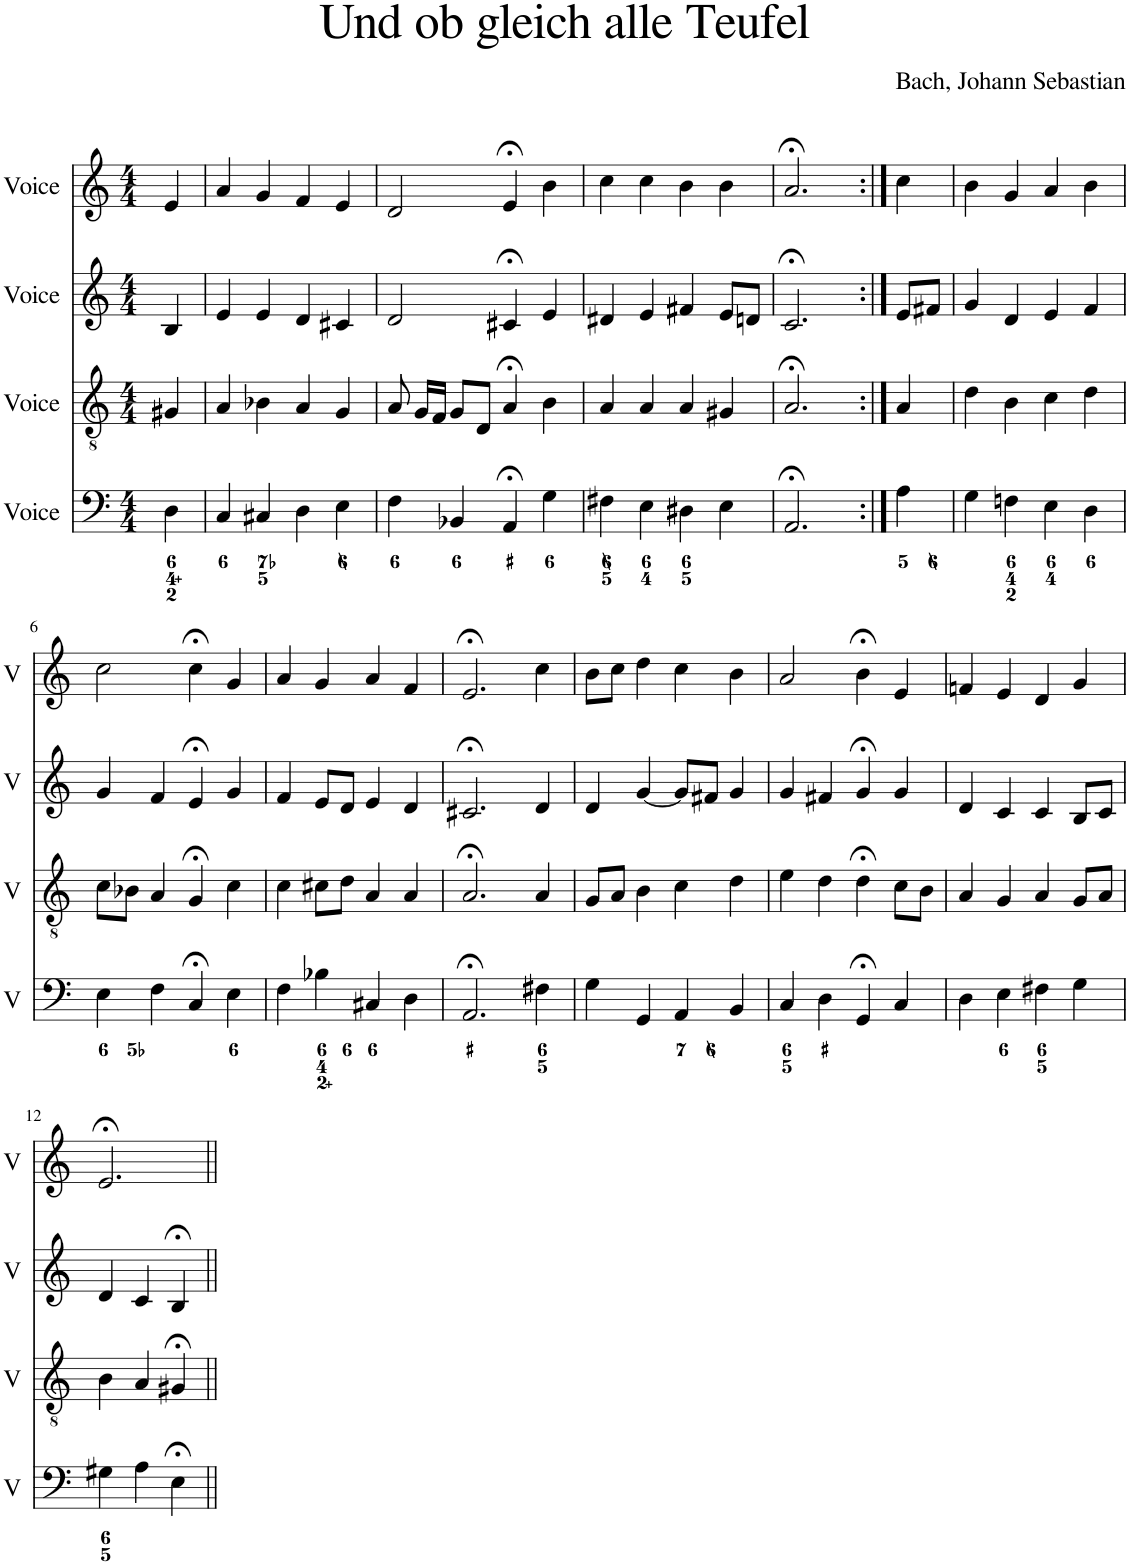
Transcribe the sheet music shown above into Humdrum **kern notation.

**kern	**kern	**kern	**kern
*part4	*part3	*part2	*part1
*staff4	*staff3	*staff2	*staff1
*I"Voice	*I"Voice	*I"Voice	*I"Voice
*I'V	*I'V	*I'V	*I'V
*clefF4	*clefGv2	*clefG2	*clefG2
*k[]	*k[]	*k[]	*k[]
*M4/4	*M4/4	*M4/4	*M4/4
=	=	=	=
4D\	4G#X/	4B/	4e/
=1	=1	=1	=1
4C/	4A/	4e/	4a/
4C#X/	4B-X\	4e/	4g/
4D\	4A/	4d/	4f/
4E\	4G/	4c#X/	4e/
=2	=2	=2	=2
4F\	8A/	2d/	2d/
.	16G/LL	.	.
.	16F/JJ	.	.
4BB-X/	8G/L	.	.
.	8D/J	.	.
4AA;</	4A;</	4c#X;</	4e;</
4G\	4B\	4e/	4b\
=3	=3	=3	=3
4F#X\	4A/	4d#X/	4cc\
4E\	4A/	4e/	4cc\
4D#X\	4A/	4f#X/	4b\
4E\	4G#X/	8e/L	4b\
.	.	8dn/J	.
=4	=4	=4	=4
2.AA;</	2.A;</	2.c;</	2.a;</
=4X1:|!	=4X1:|!	=4X1:|!	=4X1:|!
4A\	4A/	8e/L	4cc\
.	.	8f#X/J	.
=5	=5	=5	=5
4G\	4d\	4g/	4b\
4Fn\	4B\	4d/	4g/
4E\	4c\	4e/	4a/
4D\	4d\	4f/	4b\
!!LO:LB:g=z
=6	=6	=6	=6
4E\	8c\L	4g/	2cc\
.	8B-X\J	.	.
4F\	4A/	4f/	.
4C;</	4G;</	4e;</	4cc;<\
4E\	4c\	4g/	4g/
=7	=7	=7	=7
4F\	4c\	4f/	4a/
4B-X\	8c#X\L	8e/L	4g/
.	8d\J	8d/J	.
4C#X/	4A/	4e/	4a/
4D\	4A/	4d/	4f/
=8	=8	=8	=8
2.AA;</	2.A;</	2.c#X;</	2.e;</
4F#X\	4A/	4d/	4cc\
=9	=9	=9	=9
4G\	8G/L	4d/	8b\L
.	8A/J	.	8cc\J
4GG/	4B\	[4g/	4dd\
4AA/	4c\	8g/L]	4cc\
.	.	8f#X/J	.
4BB/	4d\	4g/	4b\
=10	=10	=10	=10
4C/	4e\	4g/	2a/
4D\	4d\	4f#X/	.
4GG;</	4d;<\	4g;</	4b;<\
4C/	8c\L	4g/	4e/
.	8B\J	.	.
=11	=11	=11	=11
4D\	4A/	4d/	4fn/
4E\	4G/	4c/	4e/
4F#X\	4A/	4c/	4d/
4G\	8G/L	8B/L	4g/
.	8A/J	8c/J	.
!!LO:LB:g=z
=12	=12	=12	=12
4G#X\	4B\	4d/	2.e;</
4A\	4A/	4c/	.
4E;<\	4G#X;</	4B;</	.
=||	=||	=||	=||
*-	*-	*-	*-
